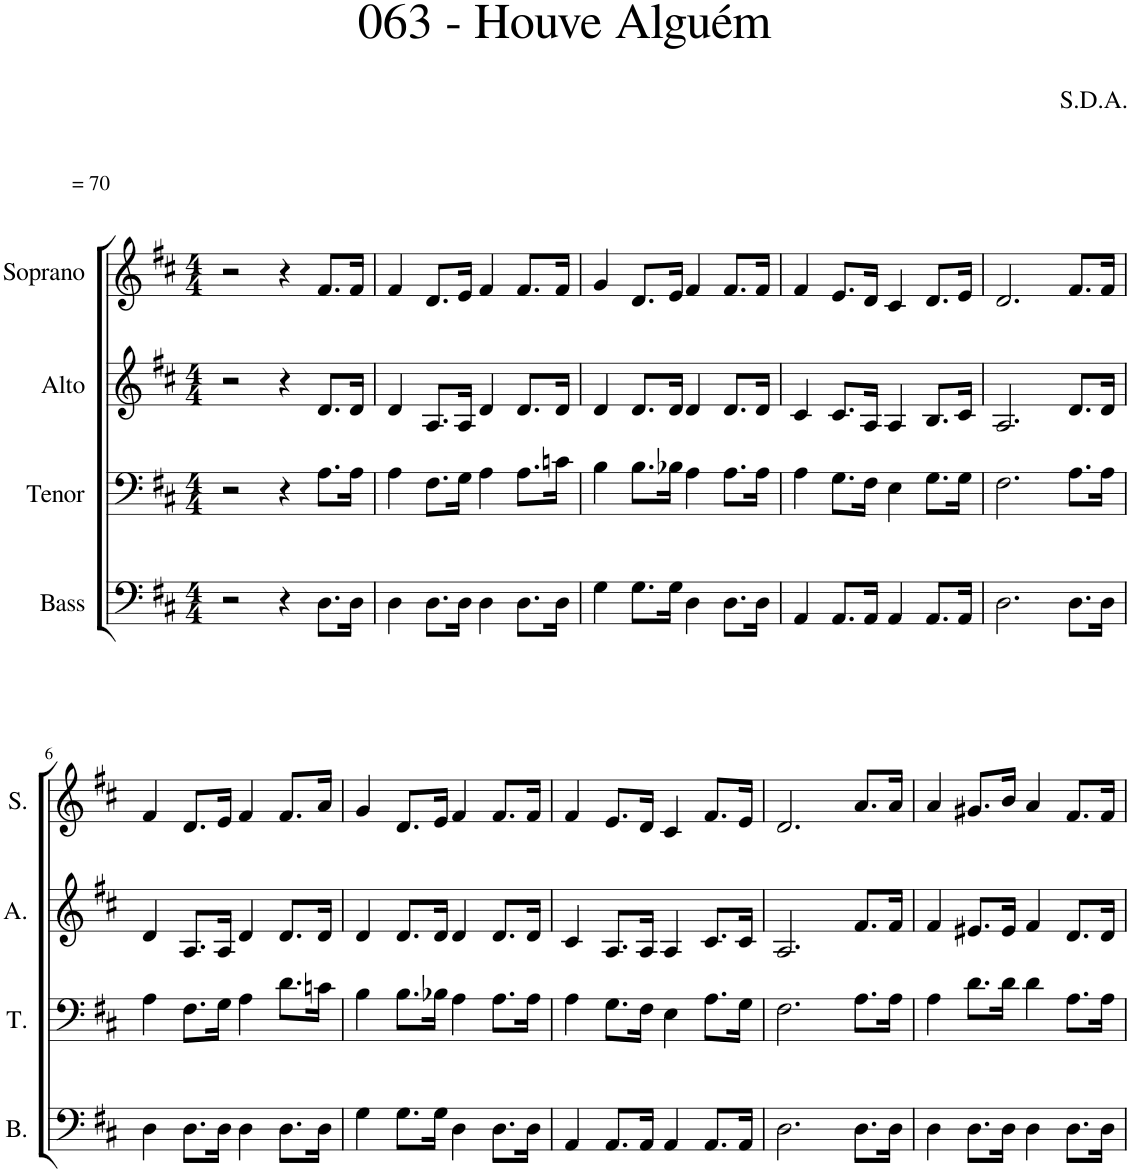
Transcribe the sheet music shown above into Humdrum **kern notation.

**kern	**kern	**kern	**kern
*part4	*part3	*part2	*part1
*staff4	*staff3	*staff2	*staff1
*I"Bass	*I"Tenor	*I"Alto	*I"Soprano
*I'B.	*I'T.	*I'A.	*I'S.
*clefF4	*clefF4	*clefG2	*clefG2
*k[f#c#]	*k[f#c#]	*k[f#c#]	*k[f#c#]
*M4/4	*M4/4	*M4/4	*M4/4
=1	=1	=1	=1
!	!	!	!LO:TX:a:t== 70
2r	2r	2r	2r
4r	4r	4r	4r
8.D\L	8.A\L	8.d/L	8.f#/L
16D\Jk	16A\Jk	16d/Jk	16f#/Jk
=2	=2	=2	=2
4D\	4A\	4d/	4f#/
8.D\L	8.F#\L	8.A/L	8.d/L
16D\Jk	16G\Jk	16A/Jk	16e/Jk
4D\	4A\	4d/	4f#/
8.D\L	8.A\L	8.d/L	8.f#/L
16D\Jk	16cn\Jk	16d/Jk	16f#/Jk
=3	=3	=3	=3
4G\	4B\	4d/	4g/
8.G\L	8.B\L	8.d/L	8.d/L
16G\Jk	16B-X\Jk	16d/Jk	16e/Jk
4D\	4A\	4d/	4f#/
8.D\L	8.A\L	8.d/L	8.f#/L
16D\Jk	16A\Jk	16d/Jk	16f#/Jk
=4	=4	=4	=4
4AA/	4A\	4c#/	4f#/
8.AA/L	8.G\L	8.c#/L	8.e/L
16AA/Jk	16F#\Jk	16A/Jk	16d/Jk
4AA/	4E\	4A/	4c#/
8.AA/L	8.G\L	8.B/L	8.d/L
16AA/Jk	16G\Jk	16c#/Jk	16e/Jk
=5	=5	=5	=5
2.D\	2.F#\	2.A/	2.d/
8.D\L	8.A\L	8.d/L	8.f#/L
16D\Jk	16A\Jk	16d/Jk	16f#/Jk
!!LO:LB:g=z
=6	=6	=6	=6
4D\	4A\	4d/	4f#/
8.D\L	8.F#\L	8.A/L	8.d/L
16D\Jk	16G\Jk	16A/Jk	16e/Jk
4D\	4A\	4d/	4f#/
8.D\L	8.d\L	8.d/L	8.f#/L
16D\Jk	16cn\Jk	16d/Jk	16a/Jk
=7	=7	=7	=7
4G\	4B\	4d/	4g/
8.G\L	8.B\L	8.d/L	8.d/L
16G\Jk	16B-X\Jk	16d/Jk	16e/Jk
4D\	4A\	4d/	4f#/
8.D\L	8.A\L	8.d/L	8.f#/L
16D\Jk	16A\Jk	16d/Jk	16f#/Jk
=8	=8	=8	=8
4AA/	4A\	4c#/	4f#/
8.AA/L	8.G\L	8.A/L	8.e/L
16AA/Jk	16F#\Jk	16A/Jk	16d/Jk
4AA/	4E\	4A/	4c#/
8.AA/L	8.A\L	8.c#/L	8.f#/L
16AA/Jk	16G\Jk	16c#/Jk	16e/Jk
=9	=9	=9	=9
2.D\	2.F#\	2.A/	2.d/
8.D\L	8.A\L	8.f#/L	8.a/L
16D\Jk	16A\Jk	16f#/Jk	16a/Jk
=10	=10	=10	=10
4D\	4A\	4f#/	4a/
8.D\L	8.d\L	8.e#X/L	8.g#X/L
16D\Jk	16d\Jk	16e#/Jk	16b/Jk
4D\	4d\	4f#/	4a/
8.D\L	8.A\L	8.d/L	8.f#/L
16D\Jk	16A\Jk	16d/Jk	16f#/Jk
=	=	=	=
*-	*-	*-	*-
